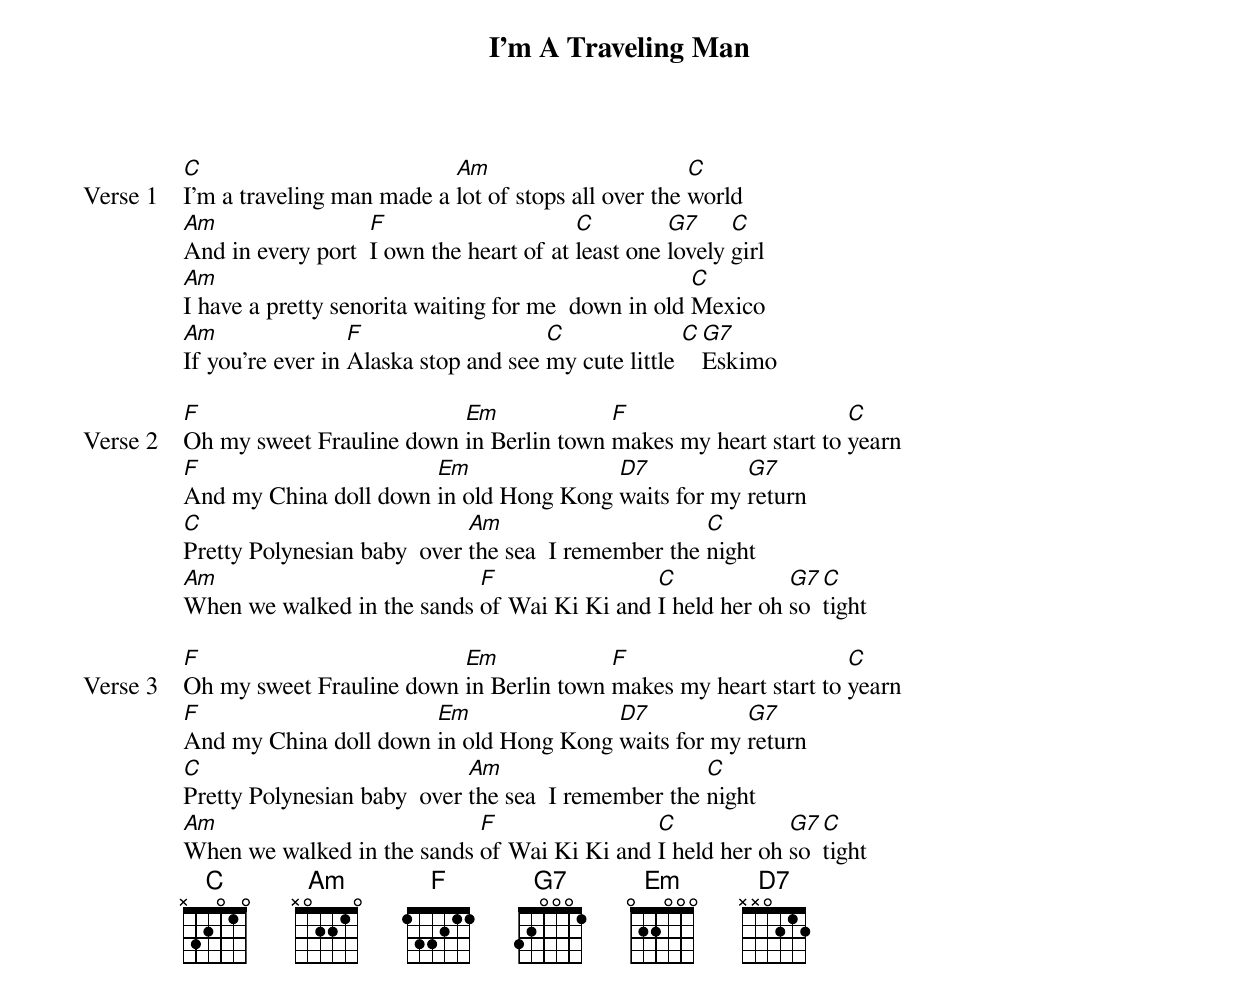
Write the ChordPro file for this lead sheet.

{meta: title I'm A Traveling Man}
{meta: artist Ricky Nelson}
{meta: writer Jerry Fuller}

{start_of_verse: Verse 1}
[C]I'm a traveling man made a [Am]lot of stops all over the [C]world
[Am]And in every port  [F]I own the heart of at [C]least one [G7]lovely [C]girl
[Am]I have a pretty senorita waiting for me  down in old [C]Mexico
[Am]If you're ever in [F]Alaska stop and see [C]my cute little [C][G7]Eskimo
{end_of_verse}

{start_of_verse: Verse 2}
[F]Oh my sweet Frauline down [Em]in Berlin town [F]makes my heart start to [C]yearn
[F]And my China doll down [Em]in old Hong Kong [D7]waits for my [G7]return
[C]Pretty Polynesian baby  over [Am]the sea  I remember the [C]night
[Am]When we walked in the sands [F]of Wai Ki Ki and [C]I held her oh [G7]so [C]tight
{end_of_verse}

{start_of_verse: Verse 3}
[F]Oh my sweet Frauline down [Em]in Berlin town [F]makes my heart start to [C]yearn
[F]And my China doll down [Em]in old Hong Kong [D7]waits for my [G7]return
[C]Pretty Polynesian baby  over [Am]the sea  I remember the [C]night
[Am]When we walked in the sands [F]of Wai Ki Ki and [C]I held her oh [G7]so [C]tight
{end_of_verse}
